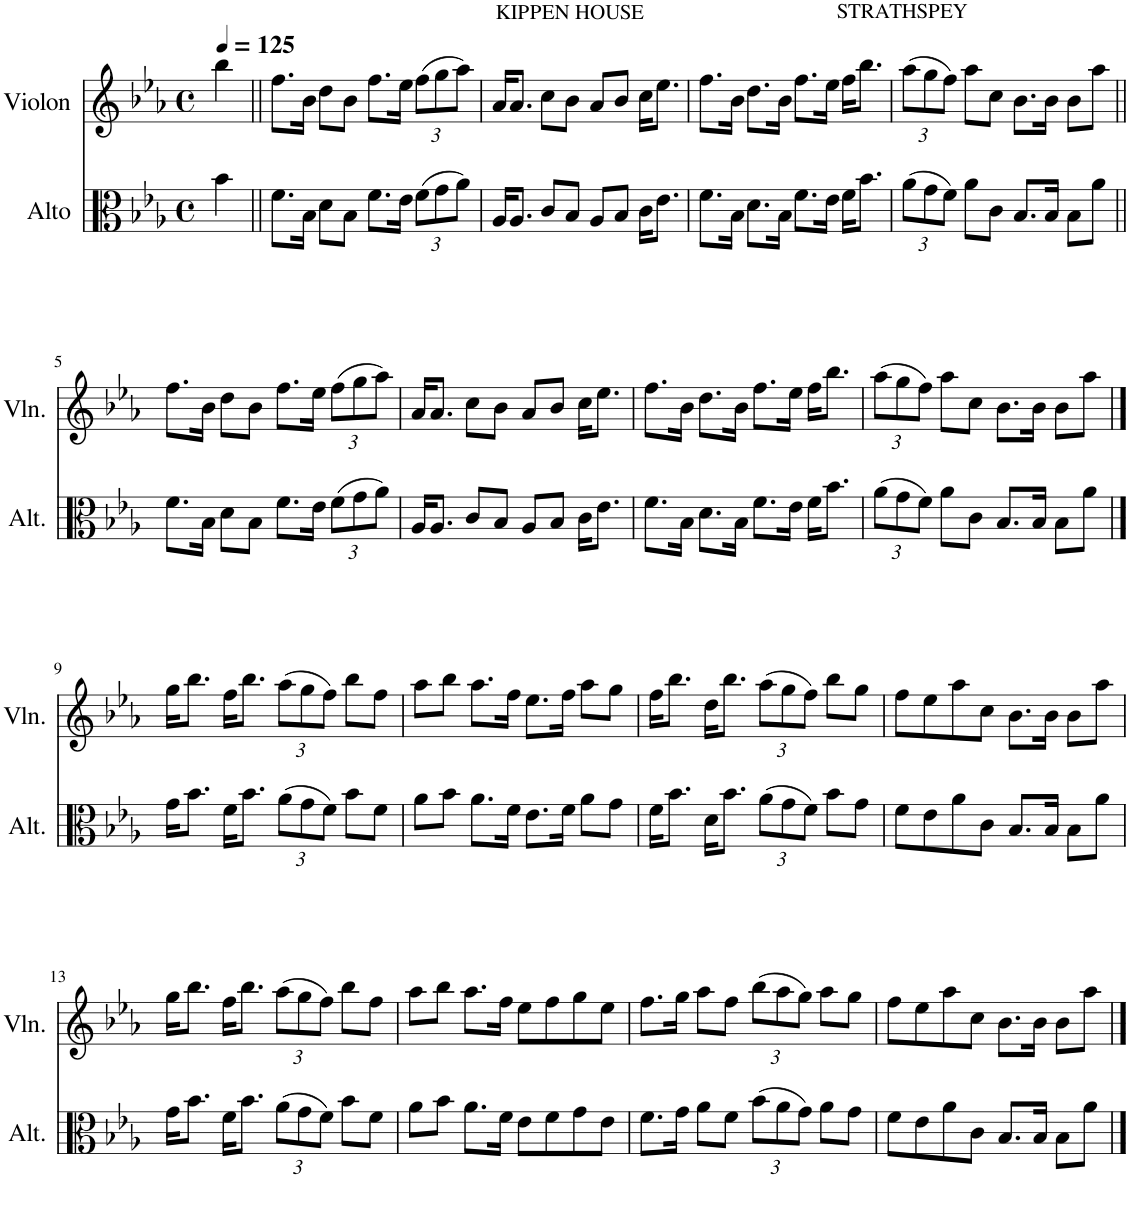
**kern	**kern
*part2	*part1
*staff2	*staff1
*I"Alto	*I"Violon
*I'Alt.	*I'Vln.
*clefC3	*clefG2
*k[b-e-a-]	*k[b-e-a-]
*M4/4	*M4/4
*met(c)	*met(c)
*MM125	*MM125
=	=
4b-\	4bb-\
=1||	=1||
8.f\L	8.ff\L
16B-\Jk	16b-\Jk
8d\L	8dd\L
8B-\J	8b-\J
8.f\L	8.ff\L
16e-\Jk	16ee-\Jk
*Xbrackettup	*Xbrackettup
(12f\L	(12ff\L
12g\	12gg\
12a-\J)	12aa-\J)
=2	=2
!	!LO:TX:a:t=KIPPEN HOUSE
16A-/KL	16a-/KL
8.A-/J	8.a-/J
8c/L	8cc\L
8B-/J	8b-\J
8A-/L	8a-/L
8B-/J	8b-/J
16c\KL	16cc\KL
8.e-\J	8.ee-\J
=3	=3
8.f\L	8.ff\L
16B-\Jk	16b-\Jk
8.d\L	8.dd\L
16B-\Jk	16b-\Jk
8.f\L	8.ff\L
16e-\Jk	16ee-\Jk
16f\KL	16ff\KL
8.b-\J	8.bb-\J
=4	=4
!	!LO:TX:a:t=STRATHSPEY
(12a-\L	(12aa-\L
12g\	12gg\
12f\J)	12ff\J)
8a-\L	8aa-\L
8c\J	8cc\J
8.B-/L	8.b-\L
16B-/Jk	16b-\Jk
8B-\L	8b-\L
8a-\J	8aa-\J
!!LO:LB:g=z
=5||	=5||
8.f\L	8.ff\L
16B-\Jk	16b-\Jk
8d\L	8dd\L
8B-\J	8b-\J
8.f\L	8.ff\L
16e-\Jk	16ee-\Jk
(12f\L	(12ff\L
12g\	12gg\
12a-\J)	12aa-\J)
=6	=6
16A-/KL	16a-/KL
8.A-/J	8.a-/J
8c/L	8cc\L
8B-/J	8b-\J
8A-/L	8a-/L
8B-/J	8b-/J
16c\KL	16cc\KL
8.e-\J	8.ee-\J
=7	=7
8.f\L	8.ff\L
16B-\Jk	16b-\Jk
8.d\L	8.dd\L
16B-\Jk	16b-\Jk
8.f\L	8.ff\L
16e-\Jk	16ee-\Jk
16f\KL	16ff\KL
8.b-\J	8.bb-\J
=8	=8
(12a-\L	(12aa-\L
12g\	12gg\
12f\J)	12ff\J)
8a-\L	8aa-\L
8c\J	8cc\J
8.B-/L	8.b-\L
16B-/Jk	16b-\Jk
8B-\L	8b-\L
8a-\J	8aa-\J
!!LO:LB:g=z
==9	==9
16g\KL	16gg\KL
8.b-\J	8.bb-\J
16f\KL	16ff\KL
8.b-\J	8.bb-\J
(12a-\L	(12aa-\L
12g\	12gg\
12f\J)	12ff\J)
8b-\L	8bb-\L
8f\J	8ff\J
=10	=10
8a-\L	8aa-\L
8b-\J	8bb-\J
8.a-\L	8.aa-\L
16f\Jk	16ff\Jk
8.e-\L	8.ee-\L
16f\Jk	16ff\Jk
8a-\L	8aa-\L
8g\J	8gg\J
=11	=11
16f\KL	16ff\KL
8.b-\J	8.bb-\J
16d\KL	16dd\KL
8.b-\J	8.bb-\J
(12a-\L	(12aa-\L
12g\	12gg\
12f\J)	12ff\J)
8b-\L	8bb-\L
8g\J	8gg\J
=12	=12
8f\L	8ff\L
8e-\	8ee-\
8a-\	8aa-\
8c\J	8cc\J
8.B-/L	8.b-\L
16B-/Jk	16b-\Jk
8B-\L	8b-\L
8a-\J	8aa-\J
!!LO:LB:g=z
=13	=13
16g\KL	16gg\KL
8.b-\J	8.bb-\J
16f\KL	16ff\KL
8.b-\J	8.bb-\J
(12a-\L	(12aa-\L
12g\	12gg\
12f\J)	12ff\J)
8b-\L	8bb-\L
8f\J	8ff\J
=14	=14
8a-\L	8aa-\L
8b-\J	8bb-\J
8.a-\L	8.aa-\L
16f\Jk	16ff\Jk
8e-\L	8ee-\L
8f\	8ff\
8g\	8gg\
8e-\J	8ee-\J
=15	=15
8.f\L	8.ff\L
16g\Jk	16gg\Jk
8a-\L	8aa-\L
8f\J	8ff\J
(12b-\L	(12bb-\L
12a-\	12aa-\
12g\J)	12gg\J)
8a-\L	8aa-\L
8g\J	8gg\J
=16	=16
8f\L	8ff\L
8e-\	8ee-\
8a-\	8aa-\
8c\J	8cc\J
8.B-/L	8.b-\L
16B-/Jk	16b-\Jk
8B-\L	8b-\L
8a-\J	8aa-\J
==	==
*-	*-
